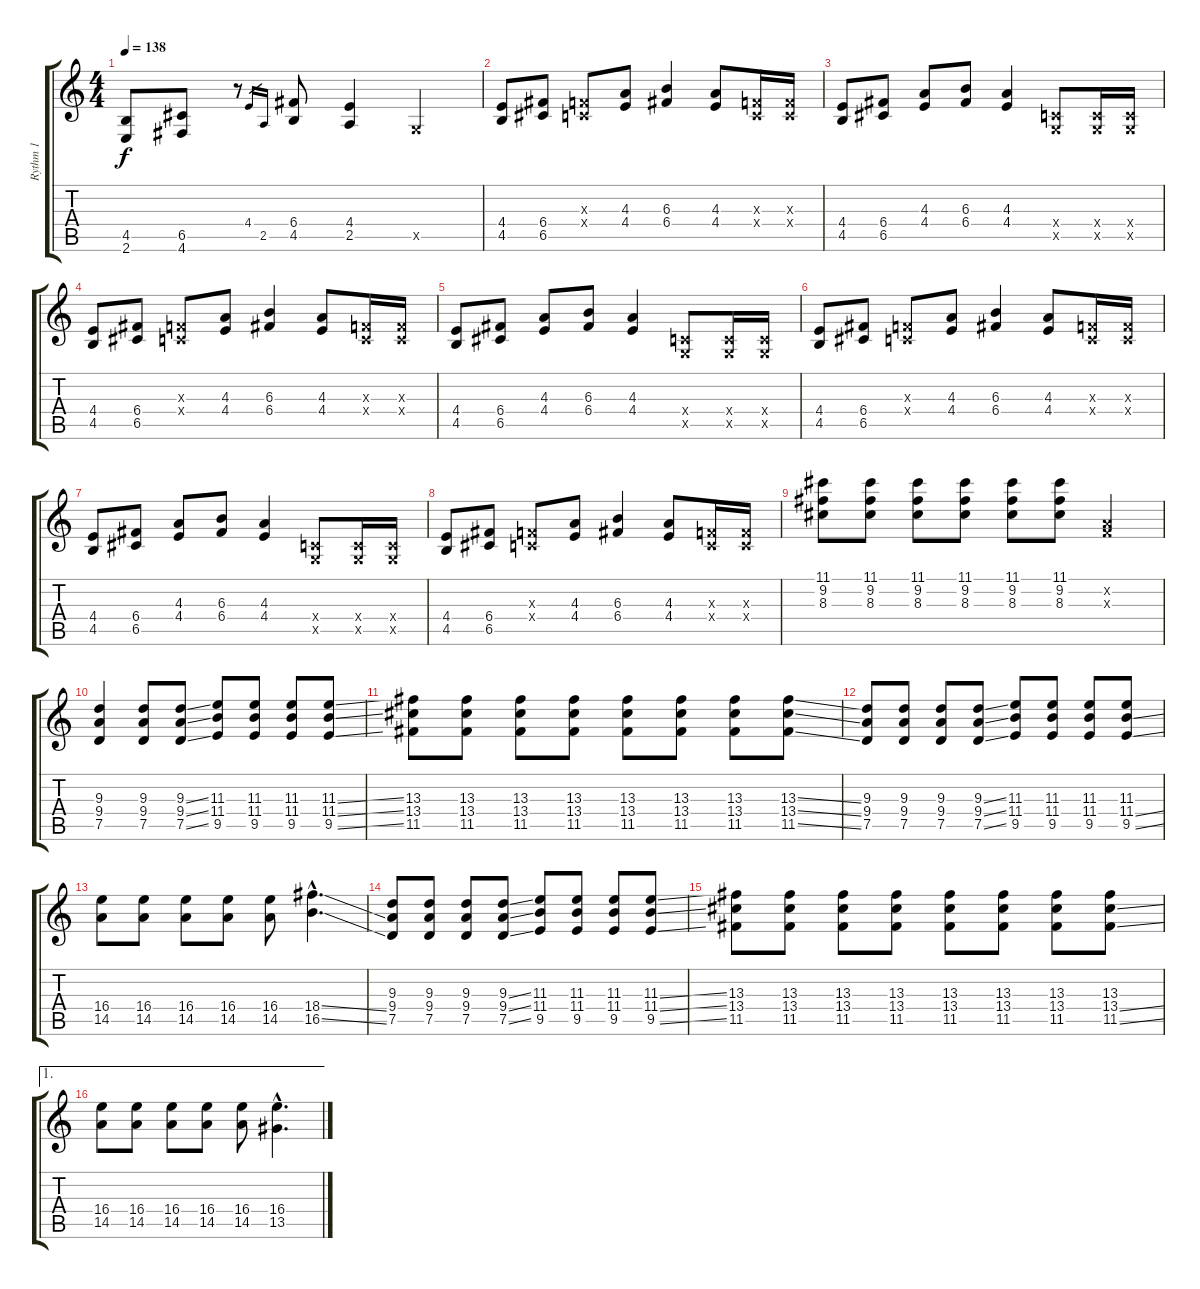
\track ("Rythm 1" "Rythm 1") {instrument distortionguitar}
\staff {score tabs}
\tuning (D4 A3 F3 C3 G2 D2) {hide}
\ts (4 4)
\tempo 138
\clef g2
\ks c
(4.5 2.6).8{dy f} (6.5 4.6).8 r.8 4.4.16{gr} 2.5.16{gr} (6.4 4.5).8 (4.4 2.5).4 0.5{x}.4 |
(4.4 4.5).8 (6.4 6.5).8 (0.3{x} 0.4{x}).8 (4.3 4.4).8 (6.3 6.4).4 (4.3 4.4).8 (0.3{x} 0.4{x}).16 (0.3{x} 0.4{x}).16 |
(4.4 4.5).8 (6.4 6.5).8 (4.3 4.4).8 (6.3 6.4).8 (4.3 4.4).4 (0.4{x} 0.5{x}).8 (0.4{x} 0.5{x}).16 (0.4{x} 0.5{x}).16 |
(4.4 4.5).8 (6.4 6.5).8 (0.3{x} 0.4{x}).8 (4.3 4.4).8 (6.3 6.4).4 (4.3 4.4).8 (0.3{x} 0.4{x}).16 (0.3{x} 0.4{x}).16 |
(4.4 4.5).8 (6.4 6.5).8 (4.3 4.4).8 (6.3 6.4).8 (4.3 4.4).4 (0.4{x} 0.5{x}).8 (0.4{x} 0.5{x}).16 (0.4{x} 0.5{x}).16 |
(4.4 4.5).8 (6.4 6.5).8 (0.3{x} 0.4{x}).8 (4.3 4.4).8 (6.3 6.4).4 (4.3 4.4).8 (0.3{x} 0.4{x}).16 (0.3{x} 0.4{x}).16 |
(4.4 4.5).8 (6.4 6.5).8 (4.3 4.4).8 (6.3 6.4).8 (4.3 4.4).4 (0.4{x} 0.5{x}).8 (0.4{x} 0.5{x}).16 (0.4{x} 0.5{x}).16 |
(4.4 4.5).8 (6.4 6.5).8 (0.3{x} 0.4{x}).8 (4.3 4.4).8 (6.3 6.4).4 (4.3 4.4).8 (0.3{x} 0.4{x}).16 (0.3{x} 0.4{x}).16 |
(11.1 9.2 8.3).8 (11.1 9.2 8.3).8 (11.1 9.2 8.3).8 (11.1 9.2 8.3).8 (11.1 9.2 8.3).8 (11.1 9.2 8.3).8 (0.2{x} 0.3{x}).4 |
(9.3 9.4 7.5).4 (9.3 9.4 7.5).8 (9.3{ss} 9.4{ss} 7.5{ss}).8 (11.3 11.4 9.5).8 (11.3 11.4 9.5).8 (11.3 11.4 9.5).8 (11.3{ss} 11.4{ss} 9.5{ss}).8 |
(13.3 13.4 11.5).8 (13.3 13.4 11.5).8 (13.3 13.4 11.5).8 (13.3 13.4 11.5).8 (13.3 13.4 11.5).8 (13.3 13.4 11.5).8 (13.3 13.4 11.5).8 (13.3{ss} 13.4{ss} 11.5{ss}).8 |
(9.3 9.4 7.5).8 (9.3 9.4 7.5).8 (9.3 9.4 7.5).8 (9.3{ss} 9.4{ss} 7.5{ss}).8 (11.3 11.4 9.5).8 (11.3 11.4 9.5).8 (11.3 11.4 9.5).8 (11.3 11.4{ss} 9.5{ss}).8 |
(16.4 14.5).8 (16.4 14.5).8 (16.4 14.5).8 (16.4 14.5).8 (16.4 14.5).8 (18.4{ss hac} 16.5{ss hac}).4{d} |
(9.3 9.4 7.5).8 (9.3 9.4 7.5).8 (9.3 9.4 7.5).8 (9.3{ss} 9.4{ss} 7.5{ss}).8 (11.3 11.4 9.5).8 (11.3 11.4 9.5).8 (11.3 11.4 9.5).8 (11.3{ss} 11.4{ss} 9.5{ss}).8 |
(13.3 13.4 11.5).8 (13.3 13.4 11.5).8 (13.3 13.4 11.5).8 (13.3 13.4 11.5).8 (13.3 13.4 11.5).8 (13.3 13.4 11.5).8 (13.3 13.4 11.5).8 (13.3 13.4{ss} 11.5{ss}).8 |
\ae 1
(16.4 14.5).8 (16.4 14.5).8 (16.4 14.5).8 (16.4 14.5).8 (16.4 14.5).8 (16.4{hac} 13.5{ss hac}).4{d}
